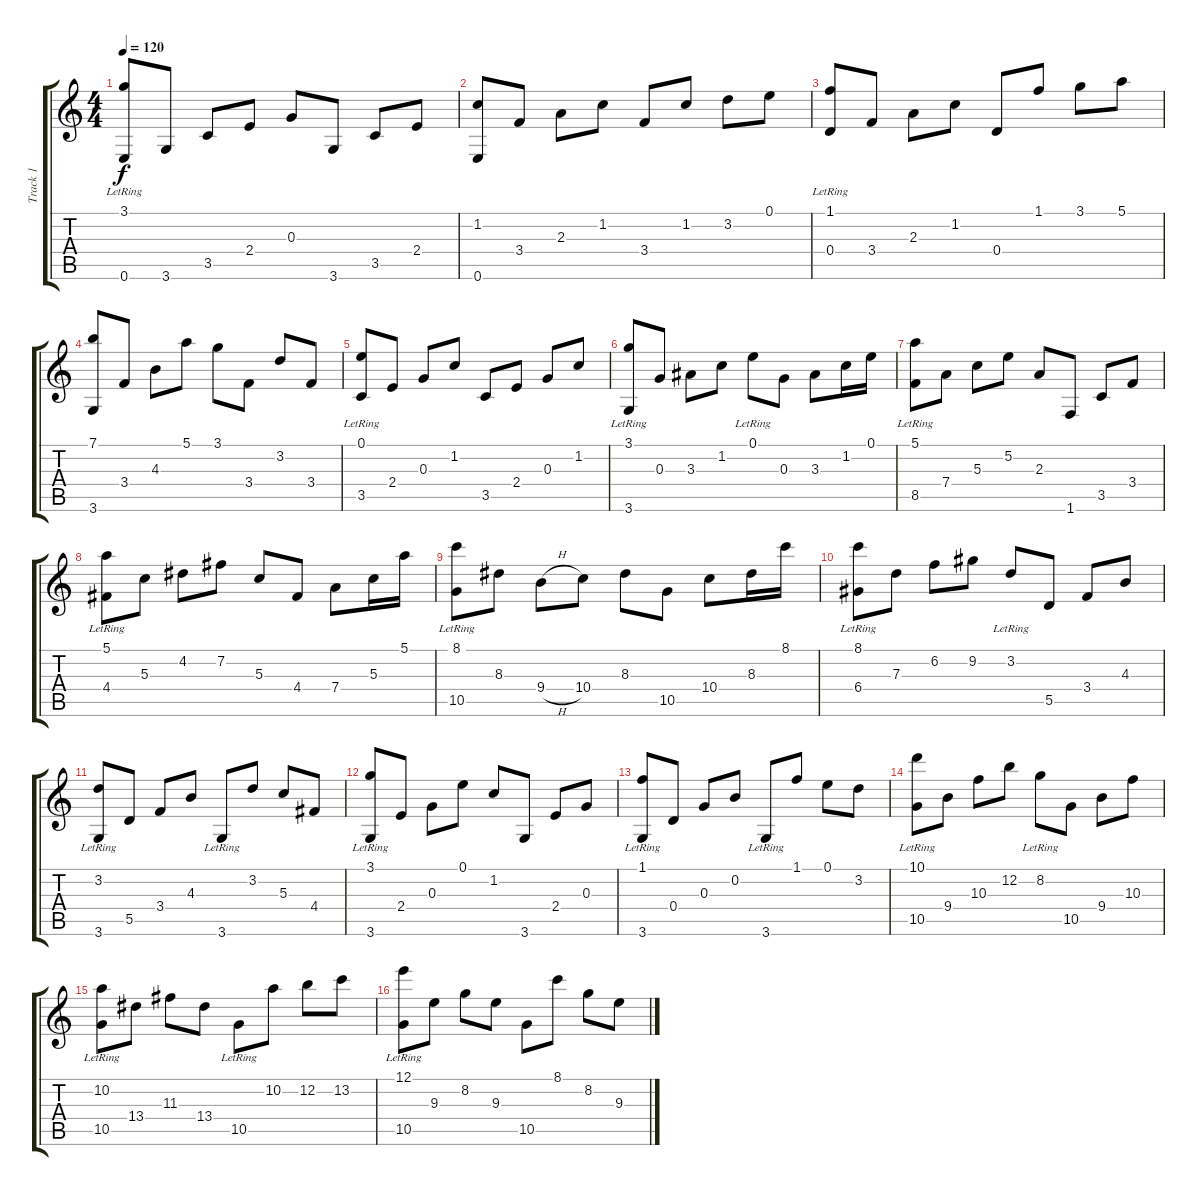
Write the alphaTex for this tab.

\track ("Track 1" "Track 1") {instrument acousticguitarnylon}
\staff {score tabs}
\tuning (E4 B3 G3 D3 A2 E2) {hide}
\ts (4 4)
\tempo 120
\clef g2
\ks c
(3.1{lr} 0.6).8{dy f} 3.6.8 3.5.8 2.4.8 0.3.8 3.6.8 3.5.8 2.4.8 |
(1.2 0.6).8 3.4.8 2.3.8 1.2.8 3.4.8 1.2.8 3.2.8 0.1.8 |
(1.1{lr} 0.4).8 3.4.8 2.3.8 1.2.8 0.4.8 1.1.8 3.1.8 5.1.8 |
(7.1 3.6).8 3.4.8 4.3.8 5.1.8 3.1.8 3.4.8 3.2.8 3.4.8 |
(0.1{lr} 3.5).8 2.4.8 0.3.8 1.2.8 3.5.8 2.4.8 0.3.8 1.2.8 |
(3.1{lr} 3.6).8 0.3.8 3.3.8 1.2.8 0.1{lr}.8 0.3.8 3.3.8 1.2.16 0.1.16 |
(5.1{lr} 8.5).8 7.4.8 5.3.8 5.2.8 2.3.8 1.6.8 3.5.8 3.4.8 |
(5.1{lr} 4.4).8 5.3.8 4.2.8 7.2.8 5.3.8 4.4.8 7.4.8 5.3.16 5.1.16 |
(8.1{lr} 10.5).8 8.3.8 9.4{h}.8 10.4.8 8.3.8 10.5.8 10.4.8 8.3.16 8.1.16 |
(8.1{lr} 6.4).8 7.3.8 6.2.8 9.2.8 3.2{lr}.8 5.5.8 3.4.8 4.3.8 |
(3.2{lr} 3.6).8 5.5.8 3.4.8 4.3.8 3.6{lr}.8 3.2.8 5.3.8 4.4.8 |
(3.1{lr} 3.6).8 2.4.8 0.3.8 0.1.8 1.2.8 3.6.8 2.4.8 0.3.8 |
(1.1{lr} 3.6).8 0.4.8 0.3.8 0.2.8 3.6{lr}.8 1.1.8 0.1.8 3.2.8 |
(10.1{lr} 10.5).8 9.4.8 10.3.8 12.2.8 8.2{lr}.8 10.5.8 9.4.8 10.3.8 |
(10.2{lr} 10.5).8 13.4.8 11.3.8 13.4.8 10.5{lr}.8 10.2.8 12.2.8 13.2.8 |
(12.1{lr} 10.5).8 9.3.8 8.2.8 9.3.8 10.5.8 8.1.8 8.2.8 9.3.8
